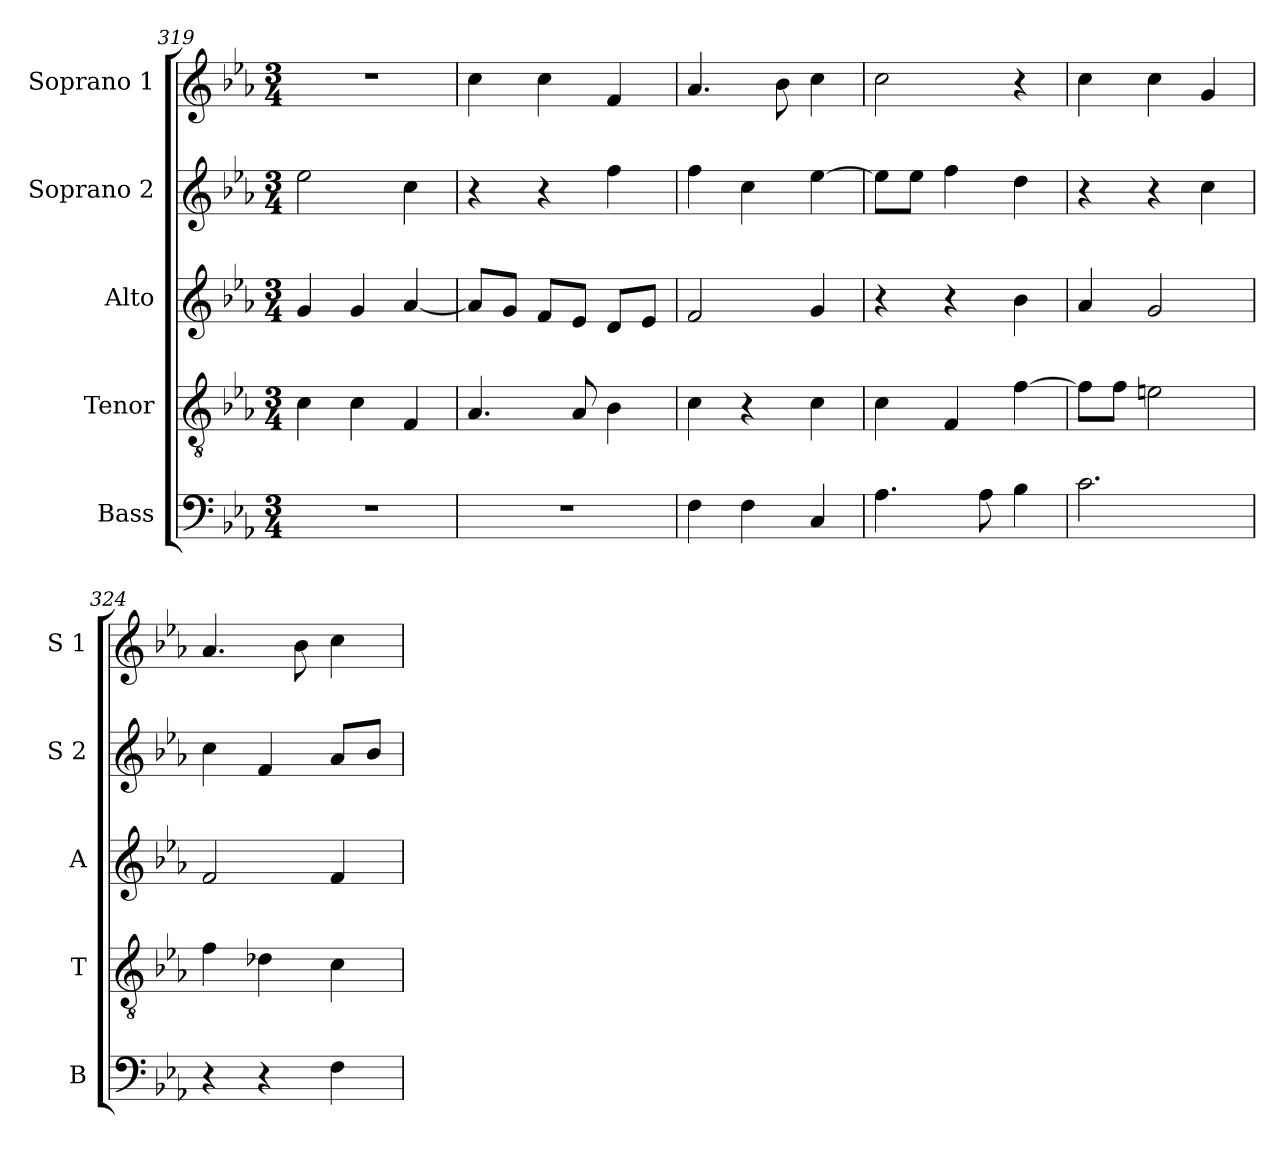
**kern	**kern	**kern	**kern	**kern
*part5	*part4	*part3	*part2	*part1
*staff5	*staff4	*staff3	*staff2	*staff1
*I"Bass	*I"Tenor	*I"Alto	*I"Soprano 2	*I"Soprano 1
*I'B	*I'T	*I'A	*I'S 2	*I'S 1
*clefF4	*clefGv2	*clefG2	*clefG2	*clefG2
*k[b-e-a-]	*k[b-e-a-]	*k[b-e-a-]	*k[b-e-a-]	*k[b-e-a-]
*E-:	*E-:	*E-:	*E-:	*E-:
*M3/4	*M3/4	*M3/4	*M3/4	*M3/4
=319	=319	=319	=319	=319
!LO:N:vis=1	!	!	!	!LO:N:vis=1
2.r	4c\	4g/	2ee-\	2.r
.	4c\	4g/	.	.
.	4F/	[<4a-/	4cc\	.
=320	=320	=320	=320	=320
!LO:N:vis=1	!	!	!	!
2.r	4.A-/	8a-/L]	4r	4cc\
.	.	8g/J	.	.
.	.	8f/L	4r	4cc\
.	8A-/	8e-/J	.	.
.	4B-\	8d/L	4ff\	4f/
.	.	8e-/J	.	.
!!LO:LB:g=z
=321	=321	=321	=321	=321
4F\	4c\	2f/	4ff\	4.a-/
4F\	4r	.	4cc\	.
.	.	.	.	8b-\
4C/	4c\	4g/	[>4ee-\	4cc\
=322	=322	=322	=322	=322
4.A-\	4c\	4r	8ee-\L]	2cc\
.	.	.	8ee-\J	.
.	4F/	4r	4ff\	.
8A-\	.	.	.	.
4B-\	[>4f\	4b-\	4dd\	4r
=323	=323	=323	=323	=323
2.c\	8f\L]	4a-/	4r	4cc\
.	8f\J	.	.	.
.	2en\	2g/	4r	4cc\
.	.	.	4cc\	4g/
=324	=324	=324	=324	=324
4r	4f\	2f/	4cc\	4.a-/
4r	4d-X\	.	4f/	.
.	.	.	.	8b-\
4F\	4c\	4f/	8a-/L	4cc\
.	.	.	8b-/J	.
=	=	=	=	=
*-	*-	*-	*-	*-
